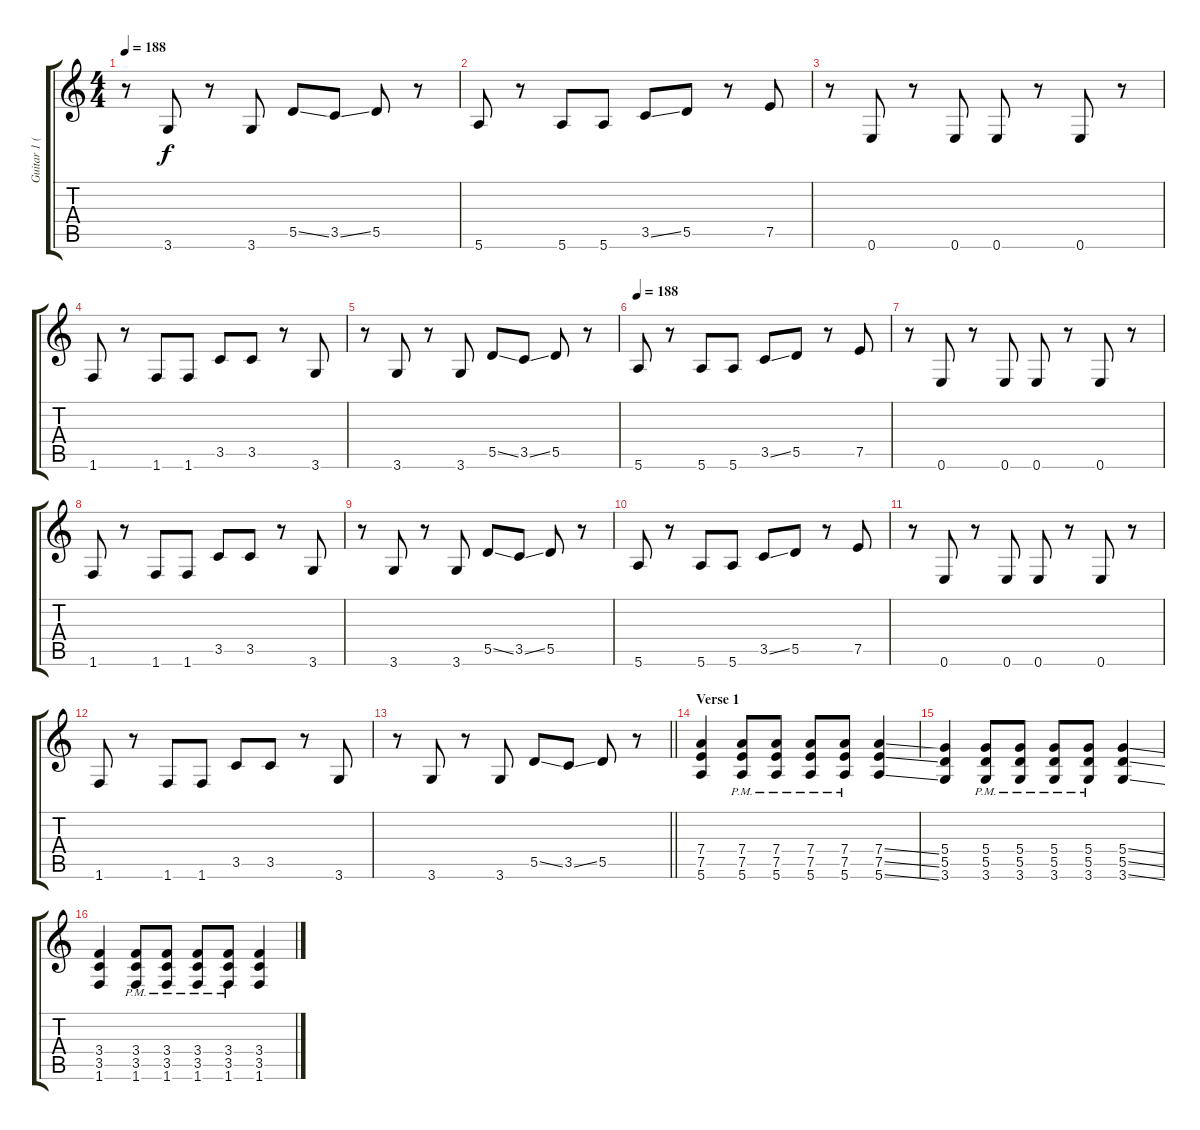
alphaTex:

\track ("Guitar 1 (Dori)" "Guitar 1 (") {mute instrument overdrivenguitar}
\staff {score tabs}
\tuning (E4 B3 G3 D3 A2 E2) {hide}
\ts (4 4)
\tempo 188
\clef g2
\ks c
r.8{dy f} 3.6.8 r.8 3.6.8 5.5{ss}.8 3.5{ss}.8 5.5.8 r.8 |
5.6.8 r.8 5.6.8 5.6.8 3.5{ss}.8 5.5.8 r.8 7.5.8 |
r.8 0.6.8 r.8 0.6.8 0.6.8 r.8 0.6.8 r.8 |
1.6.8 r.8 1.6.8 1.6.8 3.5.8 3.5.8 r.8 3.6.8 |
r.8 3.6.8 r.8 3.6.8 5.5{ss}.8 3.5{ss}.8 5.5.8 r.8 |
\tempo 188
5.6.8 r.8 5.6.8 5.6.8 3.5{ss}.8 5.5.8 r.8 7.5.8 |
r.8 0.6.8 r.8 0.6.8 0.6.8 r.8 0.6.8 r.8 |
1.6.8 r.8 1.6.8 1.6.8 3.5.8 3.5.8 r.8 3.6.8 |
r.8 3.6.8 r.8 3.6.8 5.5{ss}.8 3.5{ss}.8 5.5.8 r.8 |
5.6.8 r.8 5.6.8 5.6.8 3.5{ss}.8 5.5.8 r.8 7.5.8 |
r.8 0.6.8 r.8 0.6.8 0.6.8 r.8 0.6.8 r.8 |
1.6.8 r.8 1.6.8 1.6.8 3.5.8 3.5.8 r.8 3.6.8 |
\barLineRight lightlight
r.8 3.6.8 r.8 3.6.8 5.5{ss}.8 3.5{ss}.8 5.5.8 r.8 |
\section ("" "Verse 1")
(7.4 7.5 5.6).4 (7.4{pm} 7.5{pm} 5.6{pm}).8 (7.4{pm} 7.5{pm} 5.6{pm}).8 (7.4{pm} 7.5{pm} 5.6{pm}).8 (7.4{pm} 7.5{pm} 5.6{pm}).8 (7.4{ss} 7.5{ss} 5.6{ss}).4 |
(5.4 5.5 3.6).4 (5.4{pm} 5.5{pm} 3.6{pm}).8 (5.4{pm} 5.5{pm} 3.6{pm}).8 (5.4{pm} 5.5{pm} 3.6{pm}).8 (5.4{pm} 5.5{pm} 3.6{pm}).8 (5.4{ss} 5.5{ss} 3.6{ss}).4 |
(3.4 3.5 1.6).4 (3.4{pm} 3.5{pm} 1.6{pm}).8 (3.4{pm} 3.5{pm} 1.6{pm}).8 (3.4{pm} 3.5{pm} 1.6{pm}).8 (3.4{pm} 3.5{pm} 1.6{pm}).8 (3.4{ss} 3.5{ss} 1.6{ss}).4
